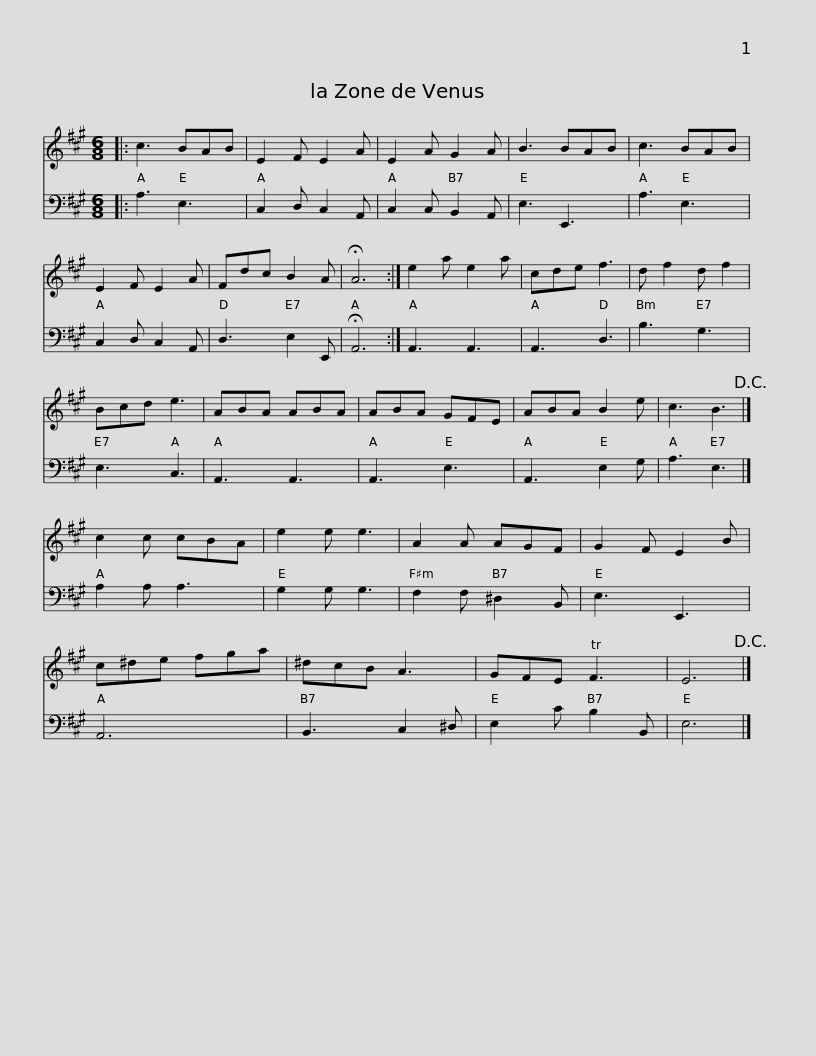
X:1
%%score 1 2
L:1/8
M:6/8
I:linebreak $
K:A
V:1 treble
V:2 bass
V:1
|: c3 BAB | E2 F E2 A | E2 A G2 A | B3 BAB | c3 BAB | %5
 E2 F E2 A | Fdc B2 A | !fermata!A6 :|$ e2 a e2 a | cde f3 | %10
 d f2 d f2 | Bcd e3 | ABA ABA | ABA GFE | ABA B2 e | %15
 c3 B3!D.C.! |] c2 c cBA |$ e2 e e3 | A2 A AGF | G2 F E2 B | %20
 c^de fga | ^dcB A3 | GFE TF3 | E6!D.C.! |] %24
V:2
|: A,3 E,3 | C,2 D, C,2 A,, | C,2 C, B,,2 A,, | E,3 E,,3 | A,3 E,3 | %5
 C,2 D, C,2 A,, | D,3 E,2 E,, | !fermata!A,,6 :|$ A,,3 A,,3 | A,,3 D,3 | %10
 B,3 G,3 | E,3 C,3 | A,,3 A,,3 | A,,3 E,3 | A,,3 E,2 G, | %15
 A,3 E,3 |] A,2 A, A,3 |$ G,2 G, G,3 | F,2 F, ^D,2 B,, | E,3 E,,3 | %20
 A,,6 | B,,3 C,2 ^D, | E,2 C B,2 B,, | E,6 |] %24
